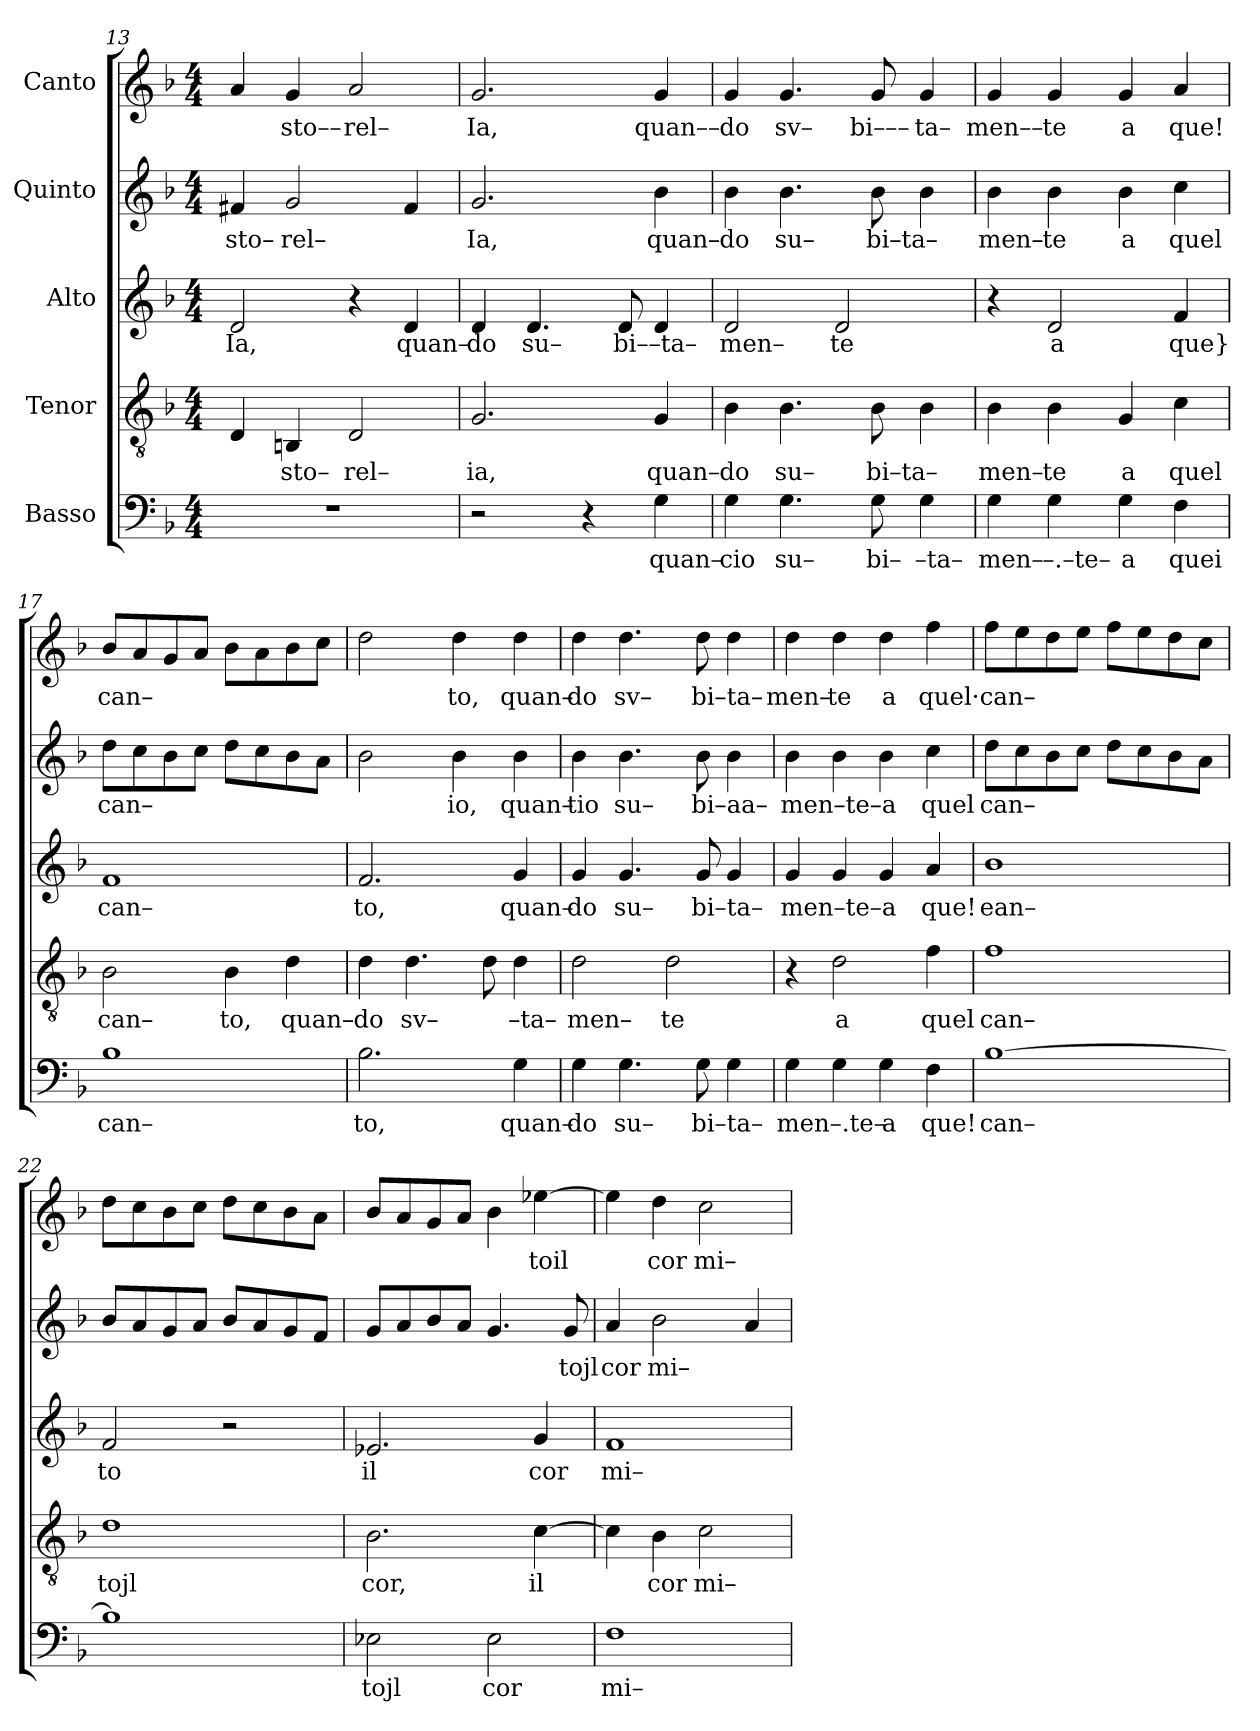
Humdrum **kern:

**kern	**text	**kern	**text	**kern	**text	**kern	**text	**kern	**text
*part5	*part5	*part4	*part4	*part3	*part3	*part2	*part2	*part1	*part1
*staff5	*staff5	*staff4	*staff4	*staff3	*staff3	*staff2	*staff2	*staff1	*staff1
*I"Basso	*	*I"Tenor	*	*I"Alto	*	*I"Quinto	*	*I"Canto	*
*clefF4	*	*clefGv2	*	*clefG2	*	*clefG2	*	*clefG2	*
*k[b-]	*	*k[b-]	*	*k[b-]	*	*k[b-]	*	*k[b-]	*
*F:	*	*F:	*	*F:	*	*F:	*	*F:	*
*M4/4	*	*M4/4	*	*M4/4	*	*M4/4	*	*M4/4	*
=13	=13	=13	=13	=13	=13	=13	=13	=13	=13
!	!	!	!	!	!LO:LY:b	!	!LO:LY:b	!	!
1r	.	4D/	.	2d/	Ia,	4f#X/	sto–	4a/	.
!	!	!	!LO:LY:b	!	!	!	!LO:LY:b	!	!LO:LY:b
.	.	4BBn/	sto–	.	.	2g/	rel–	4g/	sto––
!	!	!	!LO:LY:b	!	!	!	!	!	!LO:LY:b
.	.	2D/	rel–	4r	.	.	.	2a/	rel–
!	!	!	!	!	!LO:LY:b	!	!	!	!
.	.	.	.	4d/	quan–	4f#/	.	.	.
=14	=14	=14	=14	=14	=14	=14	=14	=14	=14
!	!	!	!LO:LY:b	!	!LO:LY:b	!	!LO:LY:b	!	!LO:LY:b
2r	.	2.G/	ia,	4d/	do	2.g/	Ia,	2.g/	Ia,
!	!	!	!	!	!LO:LY:b	!	!	!	!
.	.	.	.	4.d/	su–	.	.	.	.
4r	.	.	.	.	.	.	.	.	.
!	!	!	!	!	!LO:LY:b	!	!	!	!
.	.	.	.	8d/	bi––ta–	.	.	.	.
!	!LO:LY:b	!	!LO:LY:b	!	!	!	!LO:LY:b	!	!LO:LY:b
4G\	quan–	4G/	quan–	4d/	.	4b-\	quan–	4g/	quan––
=15	=15	=15	=15	=15	=15	=15	=15	=15	=15
!	!LO:LY:b	!	!LO:LY:b	!	!LO:LY:b	!	!LO:LY:b	!	!LO:LY:b
4G\	cio	4B-\	do	2d/	men–	4b-\	do	4g/	do
!	!LO:LY:b	!	!LO:LY:b	!	!	!	!LO:LY:b	!	!LO:LY:b
4.G\	su–	4.B-\	su–	.	.	4.b-\	su–	4.g/	sv–
!	!	!	!	!	!LO:LY:b	!	!	!	!
.	.	.	.	2d/	te	.	.	.	.
!	!LO:LY:b	!	!LO:LY:b	!	!	!	!LO:LY:b	!	!LO:LY:b
8G\	bi–	8B-\	bi–ta–	.	.	8b-\	bi–ta–	8g/	bi–––
!	!LO:LY:b	!	!	!	!	!	!	!	!LO:LY:b
4G\	–ta–	4B-\	.	.	.	4b-\	.	4g/	ta–
=16	=16	=16	=16	=16	=16	=16	=16	=16	=16
!	!LO:LY:b	!	!LO:LY:b	!	!	!	!LO:LY:b	!	!LO:LY:b
4G\	men–	4B-\	men–	4r	.	4b-\	men–	4g/	men––
!	!LO:LY:b	!	!LO:LY:b	!	!LO:LY:b	!	!LO:LY:b	!	!LO:LY:b
4G\	–.–te–	4B-\	te	2d/	a	4b-\	te	4g/	te
!	!LO:LY:b	!	!LO:LY:b	!	!	!	!LO:LY:b	!	!LO:LY:b
4G\	a	4G/	a	.	.	4b-\	a	4g/	a
!	!LO:LY:b	!	!LO:LY:b	!	!LO:LY:b	!	!LO:LY:b	!	!LO:LY:b
4F\	quei	4c\	quel	4f/	que}	4cc\	quel	4a/	que!
=17	=17	=17	=17	=17	=17	=17	=17	=17	=17
!	!LO:LY:b	!	!LO:LY:b	!	!LO:LY:b	!	!LO:LY:b	!	!LO:LY:b
1B-	can–	2B-\	can–	1f	can–	8dd\L	can–	8b-/L	can–
.	.	.	.	.	.	8cc\	.	8a/	.
.	.	.	.	.	.	8b-\	.	8g/	.
.	.	.	.	.	.	8cc\J	.	8a/J	.
!	!	!	!LO:LY:b	!	!	!	!	!	!
.	.	4B-\	to,	.	.	8dd\L	.	8b-\L	.
.	.	.	.	.	.	8cc\	.	8a\	.
!	!	!	!LO:LY:b	!	!	!	!	!	!
.	.	4d\	quan–	.	.	8b-\	.	8b-\	.
.	.	.	.	.	.	8a\J	.	8cc\J	.
=18	=18	=18	=18	=18	=18	=18	=18	=18	=18
!	!LO:LY:b	!	!LO:LY:b	!	!LO:LY:b	!	!	!	!
2.B-\	to,	4d\	do	2.f/	to,	2b-\	.	2dd\	.
!	!	!	!LO:LY:b	!	!	!	!	!	!
.	.	4.d\	sv–	.	.	.	.	.	.
!	!	!	!	!	!	!	!LO:LY:b	!	!LO:LY:b
.	.	.	.	.	.	4b-\	io,	4dd\	to,
.	.	8d\	.	.	.	.	.	.	.
!	!LO:LY:b	!	!LO:LY:b	!	!LO:LY:b	!	!LO:LY:b	!	!LO:LY:b
4G\	quan–	4d\	–ta–	4g/	quan–	4b-\	quan–	4dd\	quan–
=19	=19	=19	=19	=19	=19	=19	=19	=19	=19
!	!LO:LY:b	!	!LO:LY:b	!	!LO:LY:b	!	!LO:LY:b	!	!LO:LY:b
4G\	do	2d\	men–	4g/	do	4b-\	tio	4dd\	do
!	!LO:LY:b	!	!	!	!LO:LY:b	!	!LO:LY:b	!	!LO:LY:b
4.G\	su–	.	.	4.g/	su–	4.b-\	su–	4.dd\	sv–
!	!	!	!LO:LY:b	!	!	!	!	!	!
.	.	2d\	te	.	.	.	.	.	.
!	!LO:LY:b	!	!	!	!LO:LY:b	!	!LO:LY:b	!	!LO:LY:b
8G\	bi–ta–	.	.	8g/	bi–ta–	8b-\	bi–aa–	8dd\	bi–ta–
4G\	.	.	.	4g/	.	4b-\	.	4dd\	.
=20	=20	=20	=20	=20	=20	=20	=20	=20	=20
!	!LO:LY:b	!	!	!	!LO:LY:b	!	!LO:LY:b	!	!LO:LY:b
4G\	men–.te–	4r	.	4g/	men–te–	4b-\	men–te–	4dd\	men–
!	!	!	!LO:LY:b	!	!	!	!	!	!LO:LY:b
4G\	.	2d\	a	4g/	.	4b-\	.	4dd\	te
!	!LO:LY:b	!	!	!	!LO:LY:b	!	!LO:LY:b	!	!LO:LY:b
4G\	a	.	.	4g/	a	4b-\	a	4dd\	a
!	!LO:LY:b	!	!LO:LY:b	!	!LO:LY:b	!	!LO:LY:b	!	!LO:LY:b
4F\	que!	4f\	quel	4a/	que!	4cc\	quel	4ff\	quel·
=21	=21	=21	=21	=21	=21	=21	=21	=21	=21
!	!LO:LY:b	!	!LO:LY:b	!	!LO:LY:b	!	!LO:LY:b	!	!LO:LY:b
[1B-	can–	1f	can–	1b-	ean–	8dd\L	can–	8ff\L	can–
.	.	.	.	.	.	8cc\	.	8ee\	.
.	.	.	.	.	.	8b-\	.	8dd\	.
.	.	.	.	.	.	8cc\J	.	8ee\J	.
.	.	.	.	.	.	8dd\L	.	8ff\L	.
.	.	.	.	.	.	8cc\	.	8ee\	.
.	.	.	.	.	.	8b-\	.	8dd\	.
.	.	.	.	.	.	8a\J	.	8cc\J	.
=22	=22	=22	=22	=22	=22	=22	=22	=22	=22
!	!	!	!LO:LY:b	!	!LO:LY:b	!	!	!	!
1B-]	.	1d	tojl	2f/	to	8b-/L	.	8dd\L	.
.	.	.	.	.	.	8a/	.	8cc\	.
.	.	.	.	.	.	8g/	.	8b-\	.
.	.	.	.	.	.	8a/J	.	8cc\J	.
.	.	.	.	2r	.	8b-/L	.	8dd\L	.
.	.	.	.	.	.	8a/	.	8cc\	.
.	.	.	.	.	.	8g/	.	8b-\	.
.	.	.	.	.	.	8f/J	.	8a\J	.
=23	=23	=23	=23	=23	=23	=23	=23	=23	=23
!	!LO:LY:b	!	!LO:LY:b	!	!LO:LY:b	!	!	!	!
2E-X\	tojl	2.B-\	cor,	2.e-X/	il	8g/L	.	8b-/L	.
.	.	.	.	.	.	8a/	.	8a/	.
.	.	.	.	.	.	8b-/	.	8g/	.
.	.	.	.	.	.	8a/J	.	8a/J	.
!	!LO:LY:b	!	!	!	!	!	!	!	!
2E-\	cor	.	.	.	.	4.g/	.	4b-\	.
!	!	!	!LO:LY:b	!	!LO:LY:b	!	!	!	!LO:LY:b
.	.	[4c\	il	4g/	cor	.	.	[4ee-X\	toil
!	!	!	!	!	!	!	!LO:LY:b	!	!
.	.	.	.	.	.	8g/	tojl	.	.
=24	=24	=24	=24	=24	=24	=24	=24	=24	=24
!	!LO:LY:b	!	!	!	!LO:LY:b	!	!LO:LY:b	!	!
1F	mi–	4c\]	.	1f	mi–	4a/	cor	4ee-\]	.
!	!	!	!LO:LY:b	!	!	!	!LO:LY:b	!	!LO:LY:b
.	.	4B-\	cor	.	.	2b-\	mi–	4dd\	cor
!	!	!	!LO:LY:b	!	!	!	!	!	!LO:LY:b
.	.	2c\	mi–	.	.	.	.	2cc\	mi–
.	.	.	.	.	.	4a/	.	.	.
=	=	=	=	=	=	=	=	=	=
*-	*-	*-	*-	*-	*-	*-	*-	*-	*-
